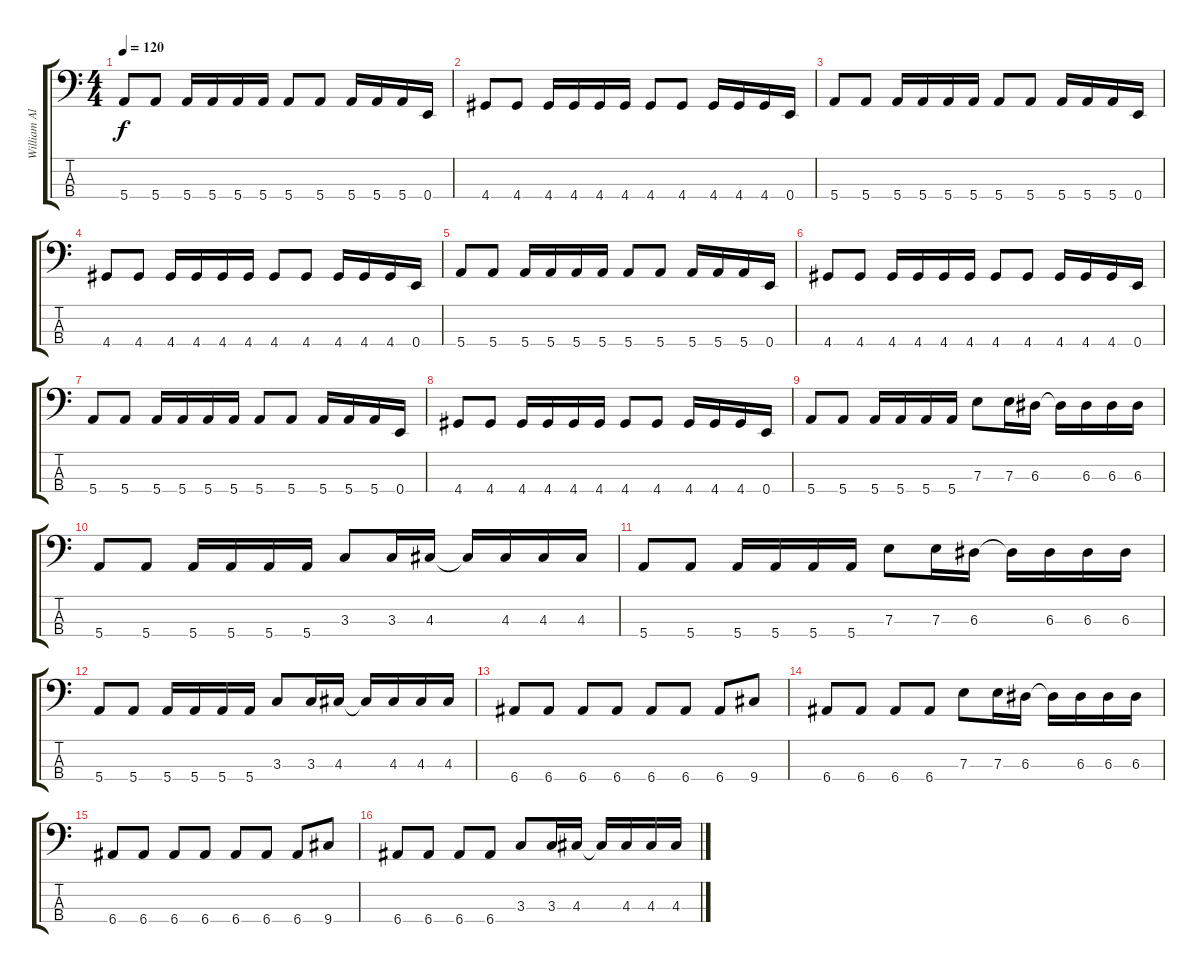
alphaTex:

\track ("William Allen" "William Al") {instrument electricbasspick}
\staff {score tabs}
\tuning (G2 D2 A1 E1) {hide}
\ts (4 4)
\tempo 120
\clef f4
\ks c
5.4.8{dy f} 5.4.8 5.4.16 5.4.16 5.4.16 5.4.16 5.4.8 5.4.8 5.4.16 5.4.16 5.4.16 0.4.16 |
4.4.8 4.4.8 4.4.16 4.4.16 4.4.16 4.4.16 4.4.8 4.4.8 4.4.16 4.4.16 4.4.16 0.4.16 |
5.4.8 5.4.8 5.4.16 5.4.16 5.4.16 5.4.16 5.4.8 5.4.8 5.4.16 5.4.16 5.4.16 0.4.16 |
4.4.8 4.4.8 4.4.16 4.4.16 4.4.16 4.4.16 4.4.8 4.4.8 4.4.16 4.4.16 4.4.16 0.4.16 |
5.4.8 5.4.8 5.4.16 5.4.16 5.4.16 5.4.16 5.4.8 5.4.8 5.4.16 5.4.16 5.4.16 0.4.16 |
4.4.8 4.4.8 4.4.16 4.4.16 4.4.16 4.4.16 4.4.8 4.4.8 4.4.16 4.4.16 4.4.16 0.4.16 |
5.4.8 5.4.8 5.4.16 5.4.16 5.4.16 5.4.16 5.4.8 5.4.8 5.4.16 5.4.16 5.4.16 0.4.16 |
4.4.8 4.4.8 4.4.16 4.4.16 4.4.16 4.4.16 4.4.8 4.4.8 4.4.16 4.4.16 4.4.16 0.4.16 |
5.4.8 5.4.8 5.4.16 5.4.16 5.4.16 5.4.16 7.3.8 7.3.16 6.3.16 6.3{t}.16 6.3.16 6.3.16 6.3.16 |
5.4.8 5.4.8 5.4.16 5.4.16 5.4.16 5.4.16 3.3.8 3.3.16 4.3.16 4.3{t}.16 4.3.16 4.3.16 4.3.16 |
5.4.8 5.4.8 5.4.16 5.4.16 5.4.16 5.4.16 7.3.8 7.3.16 6.3.16 6.3{t}.16 6.3.16 6.3.16 6.3.16 |
5.4.8 5.4.8 5.4.16 5.4.16 5.4.16 5.4.16 3.3.8 3.3.16 4.3.16 4.3{t}.16 4.3.16 4.3.16 4.3.16 |
6.4.8 6.4.8 6.4.8 6.4.8 6.4.8 6.4.8 6.4.8 9.4.8 |
6.4.8 6.4.8 6.4.8 6.4.8 7.3.8 7.3.16 6.3.16 6.3{t}.16 6.3.16 6.3.16 6.3.16 |
6.4.8 6.4.8 6.4.8 6.4.8 6.4.8 6.4.8 6.4.8 9.4.8 |
6.4.8 6.4.8 6.4.8 6.4.8 3.3.8 3.3.16 4.3.16 4.3{t}.16 4.3.16 4.3.16 4.3.16
